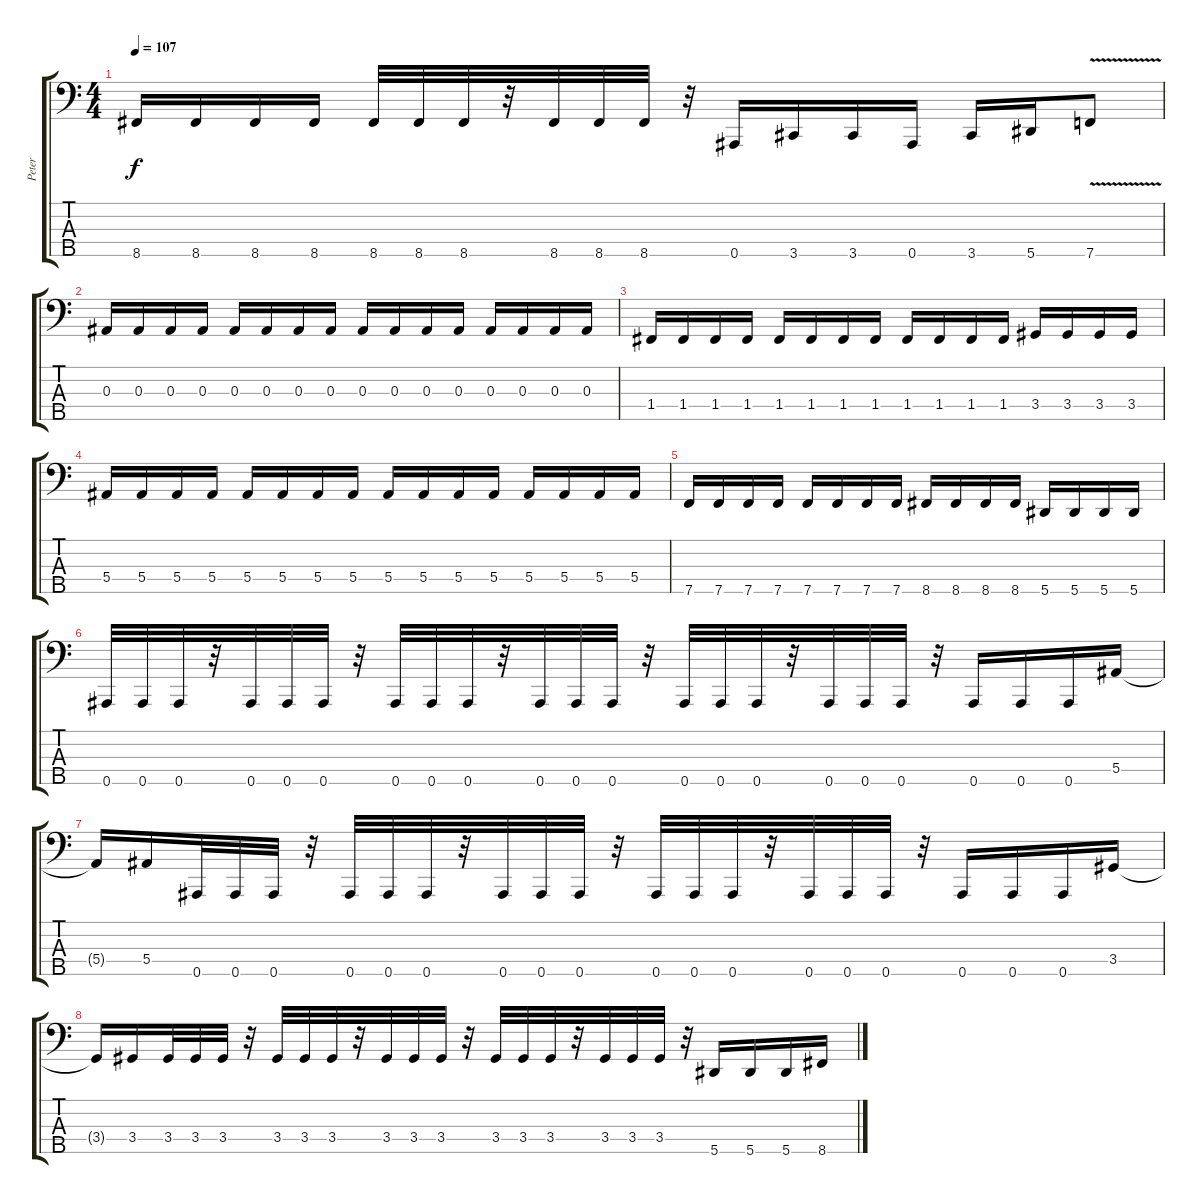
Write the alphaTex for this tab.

\track ("Peter" "Peter") {instrument electricbassfinger}
\staff {score tabs}
\tuning (G2 Eb2 Bb1 F1 Bb0) {hide}
\ts (4 4)
\tempo 107
\clef f4
\ks c
8.5{t}.16{dy f} 8.5.16 8.5.16 8.5.16 8.5.32 8.5.32 8.5.32 r.32 8.5.32 8.5.32 8.5.32 r.32 0.5.16 3.5.16 3.5.16 0.5.16 3.5.16 5.5.16 7.5{v}.8 |
0.3.16 0.3.16 0.3.16 0.3.16 0.3.16 0.3.16 0.3.16 0.3.16 0.3.16 0.3.16 0.3.16 0.3.16 0.3.16 0.3.16 0.3.16 0.3.16 |
1.4.16 1.4.16 1.4.16 1.4.16 1.4.16 1.4.16 1.4.16 1.4.16 1.4.16 1.4.16 1.4.16 1.4.16 3.4.16 3.4.16 3.4.16 3.4.16 |
5.4.16 5.4.16 5.4.16 5.4.16 5.4.16 5.4.16 5.4.16 5.4.16 5.4.16 5.4.16 5.4.16 5.4.16 5.4.16 5.4.16 5.4.16 5.4.16 |
7.5.16 7.5.16 7.5.16 7.5.16 7.5.16 7.5.16 7.5.16 7.5.16 8.5.16 8.5.16 8.5.16 8.5.16 5.5.16 5.5.16 5.5.16 5.5.16 |
0.5.32 0.5.32 0.5.32 r.32 0.5.32 0.5.32 0.5.32 r.32 0.5.32 0.5.32 0.5.32 r.32 0.5.32 0.5.32 0.5.32 r.32 0.5.32 0.5.32 0.5.32 r.32 0.5.32 0.5.32 0.5.32 r.32 0.5.16 0.5.16 0.5.16 5.4.16 |
5.4{t}.16 5.4.16 0.5.32 0.5.32 0.5.32 r.32 0.5.32 0.5.32 0.5.32 r.32 0.5.32 0.5.32 0.5.32 r.32 0.5.32 0.5.32 0.5.32 r.32 0.5.32 0.5.32 0.5.32 r.32 0.5.16 0.5.16 0.5.16 3.4.16 |
3.4{t}.16 3.4.16 3.4.32 3.4.32 3.4.32 r.32 3.4.32 3.4.32 3.4.32 r.32 3.4.32 3.4.32 3.4.32 r.32 3.4.32 3.4.32 3.4.32 r.32 3.4.32 3.4.32 3.4.32 r.32 5.5.16 5.5.16 5.5.16 8.5.16
